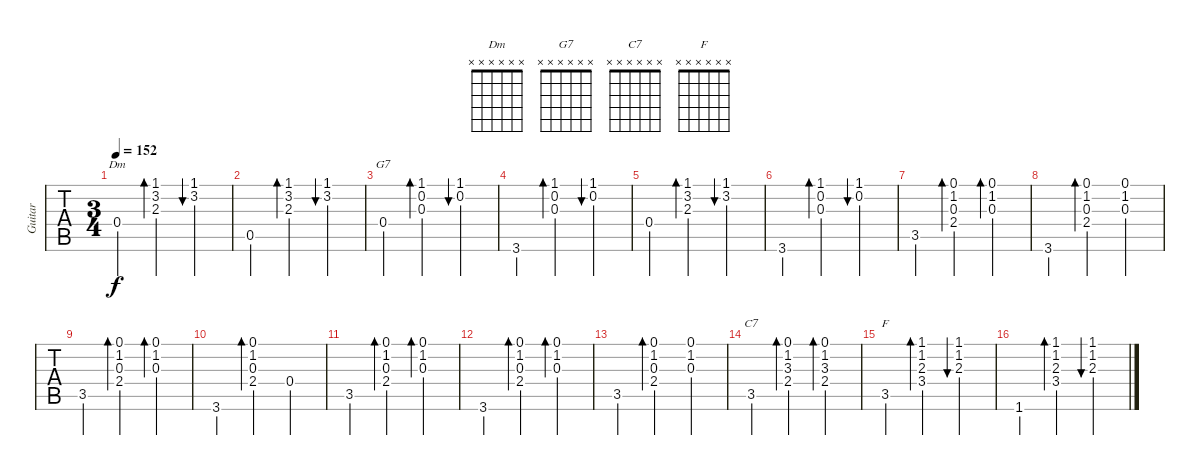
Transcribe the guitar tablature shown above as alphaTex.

\track ("Guitar" "Guitar") {instrument acousticguitarsteel}
\staff {tabs}
\tuning (E4 B3 G3 D3 A2 E2) {hide}
\chord ("Dm" x x x x x x)
\chord ("G7" x x x x x x)
\chord ("C7" x x x x x x)
\chord ("F" x x x x x x)
\ts (3 4)
\tempo 152
\clef g2
\ks c
0.4.4{ch "Dm" dy f} (1.1 3.2 2.3).4{bd 60} (1.1 3.2).4{bu 60} |
0.5.4 (1.1 3.2 2.3).4{bd 60} (1.1 3.2).4{bu 60} |
0.4.4{ch "G7"} (1.1 0.2 0.3).4{bd 60} (1.1 0.2).4{bu 60} |
3.6.4 (1.1 0.2 0.3).4{bd 60} (1.1 0.2).4{bu 60} |
0.4.4 (1.1 3.2 2.3).4{bd 60} (1.1 3.2).4{bu 60} |
3.6.4 (1.1 0.2 0.3).4{bd 60} (1.1 0.2).4{bu 60} |
3.5.4 (0.1 1.2 0.3 2.4).4{bd 60} (0.1 1.2 0.3).4{bd 60} |
3.6.4 (0.1 1.2 0.3 2.4).4{bd 60} (0.1 1.2 0.3).4 |
3.5.4 (0.1 1.2 0.3 2.4).4{bd 60} (0.1 1.2 0.3).4{bd 60} |
3.6.4 (0.1 1.2 0.3 2.4).4{bd 60} 0.4.4 |
3.5.4 (0.1 1.2 0.3 2.4).4{bd 60} (0.1 1.2 0.3).4{bd 60} |
3.6.4 (0.1 1.2 0.3 2.4).4{bd 60} (0.1 1.2 0.3).4{bd 60} |
3.5.4 (0.1 1.2 0.3 2.4).4{bd 60} (0.1 1.2 0.3).4 |
3.5.4{ch "C7"} (0.1 1.2 3.3 2.4).4{bd 60} (0.1 1.2 3.3 2.4).4{bd 60} |
3.5.4{ch "F"} (1.1 1.2 2.3 3.4).4{bd 60} (1.1 1.2 2.3).4{bu 60} |
1.6.4 (1.1 1.2 2.3 3.4).4{bd 60} (1.1 1.2 2.3).4{bu 60}
